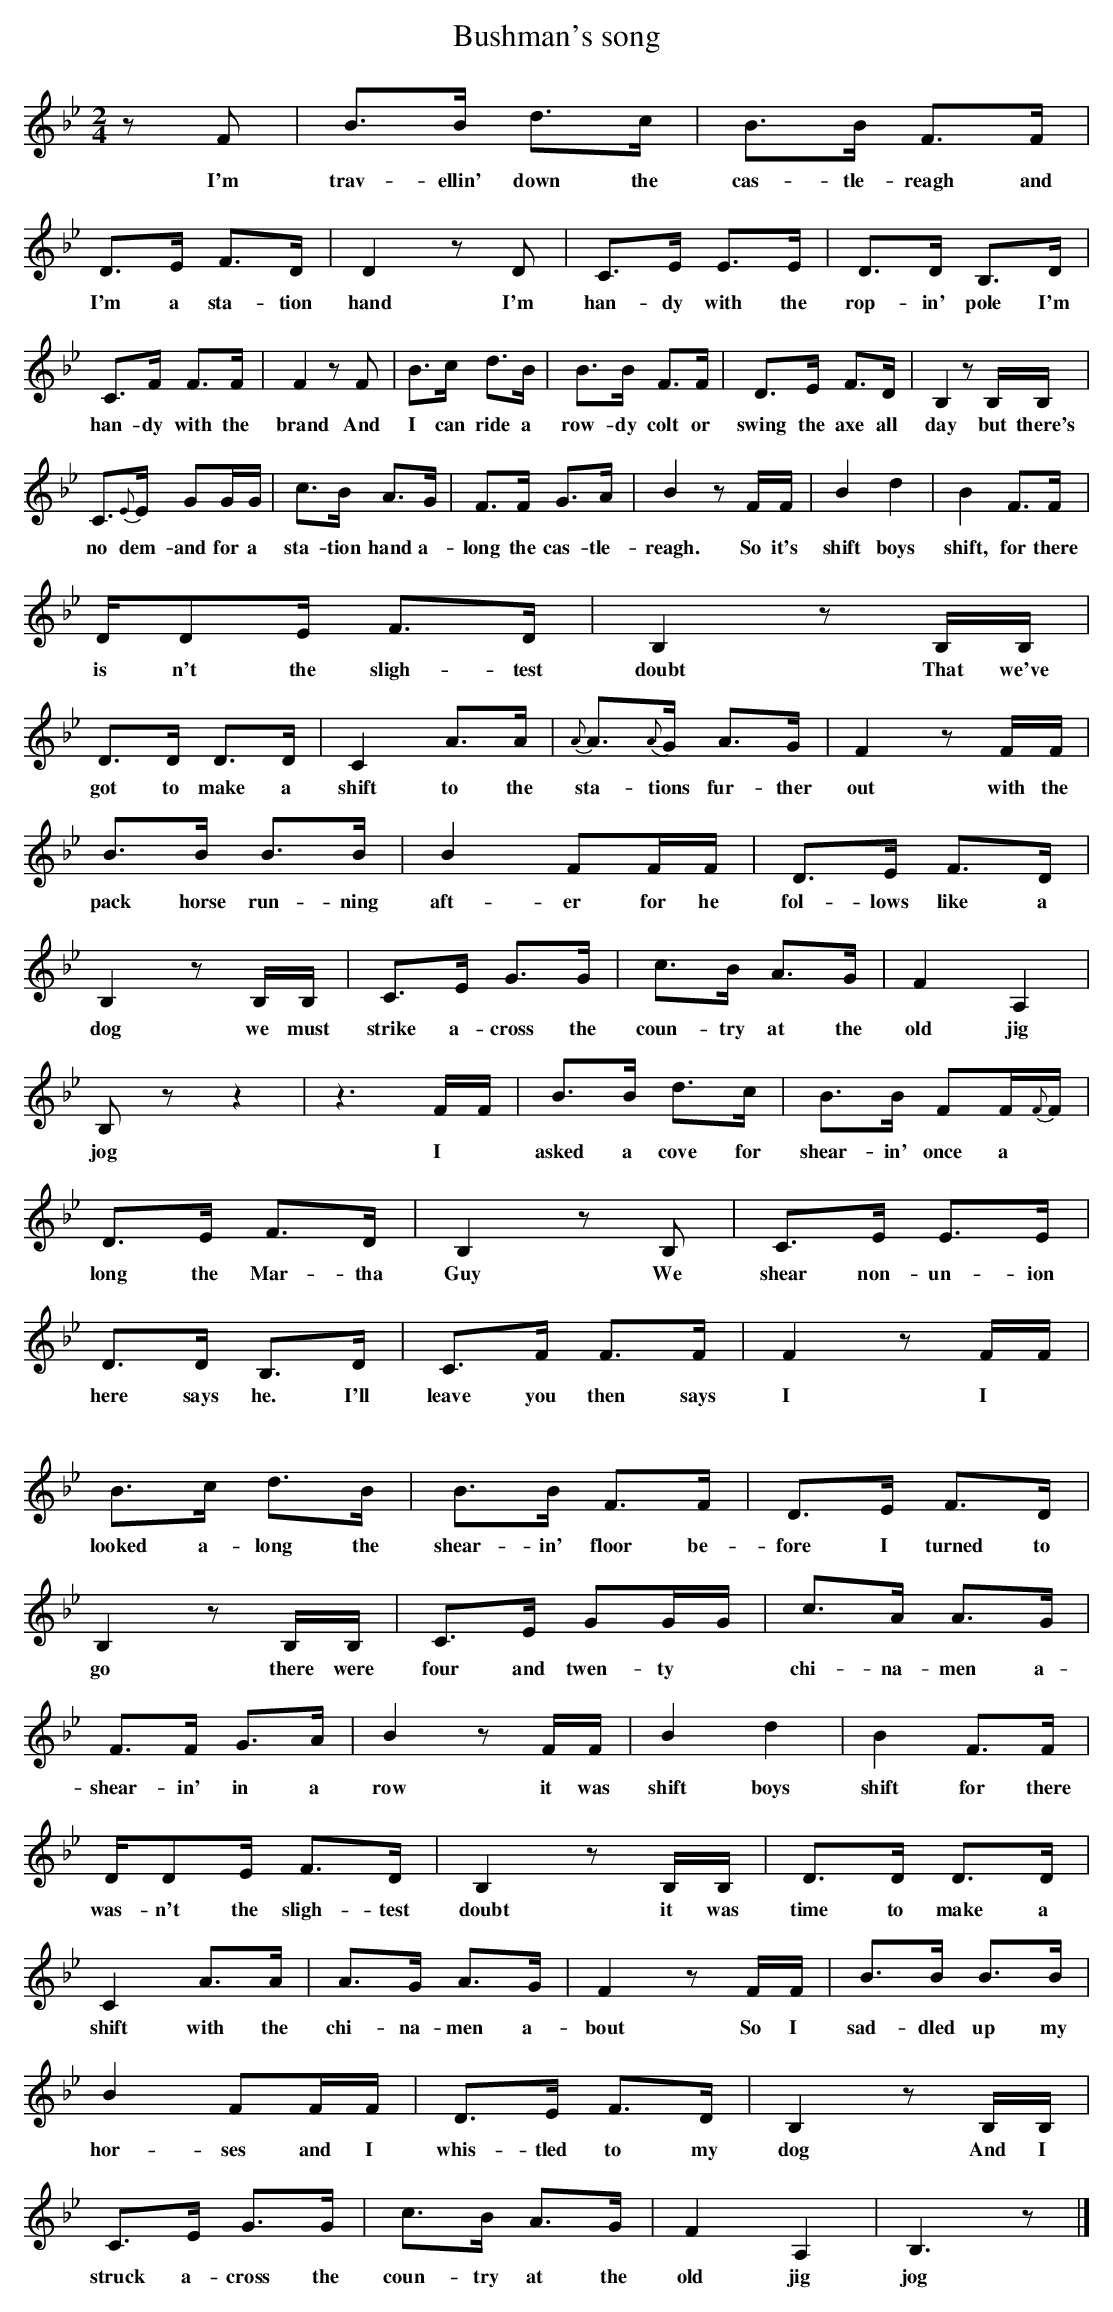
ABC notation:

X:1
T:Bushman's song
L:1/8
M:2/4
K:Bb
z F | B>B d>c | B>B F>F | D>E F>D | D2 z D | C>E E>E | D>D B,>D |$ C>F F>F | F2 z F | B>c d>B |
w: I'm|trav- ellin' down the|cas- tle- reagh and|I'm a sta- tion|hand I'm|han- dy with the|rop- in' pole I'm|han- dy with the|brand And|I can ride a|
B>B F>F | D>E F>D | B,2 z B,/B,/ |$ C3/2{E}E/ GG/G/ | c>B A>G | F>F G>A | B2 z F/F/ | B2 d2 |
w: row- dy colt or|swing the axe all|day but there's|no dem- and for a|sta- tion hand a-|long the cas- tle-|reagh. So it's|shift boys|
B2 F>F |$ D/DE/ F>D | B,2 z B,/B,/ | D>D D>D | C2 A>A |{A} A3/2{A}G/ A>G | F2 z F/F/ |$ B>B B>B |
w: shift, for there|is n't the sligh- test|doubt That we've|got to make a|shift to the|sta- tions fur- ther|out with the|pack horse run- ning|
B2 FF/F/ | D>E F>D | B,2 z B,/B,/ | C>E G>G | c>B A>G | F2 A,2 |$ B, z z2 | z3 F/F/ | B>B d>c |
w: aft- er for he|fol- lows like a|dog we must|strike a- cross the|coun- try at the|old jig|jog|I *|asked a cove for|
B>B FF/{F}F/ | D>E F>D | B,2 z B, | C>E E>E |$ D>D B,>D | C>F F>F | F2 z F/F/ | B>c d>B |
w: shear- in' once a *|long the Mar- tha|Guy We|shear non- un- ion|here says he. I'll|leave you then says|I I *|looked a- long the|
B>B F>F | D>E F>D |$ B,2 z B,/B,/ | C>E GG/G/ | c>A A>G | F>F G>A | B2 z F/F/ | B2 d2 | B2 F>F |$
w: shear- in' floor be-|fore I turned to|go there were|four and twen- ty *|chi- na- men a-|shear- in' in a|row it was|shift boys|shift for there|
D/DE/ F>D | B,2 z B,/B,/ | D>D D>D | C2 A>A | A>G A>G | F2 z F/F/ | B>B B>B |$ B2 FF/F/ |
w: was- n't the sligh- test|doubt it was|time to make a|shift with the|chi- na- men a-|bout So I|sad- dled up my|hor- ses and I|
D>E F>D | B,2 z B,/B,/ | C>E G>G | c>B A>G | F2 A,2 | B,3 z |]
w: whis- tled to my|dog And I|struck a- cross the|coun- try at the|old jig|jog|
